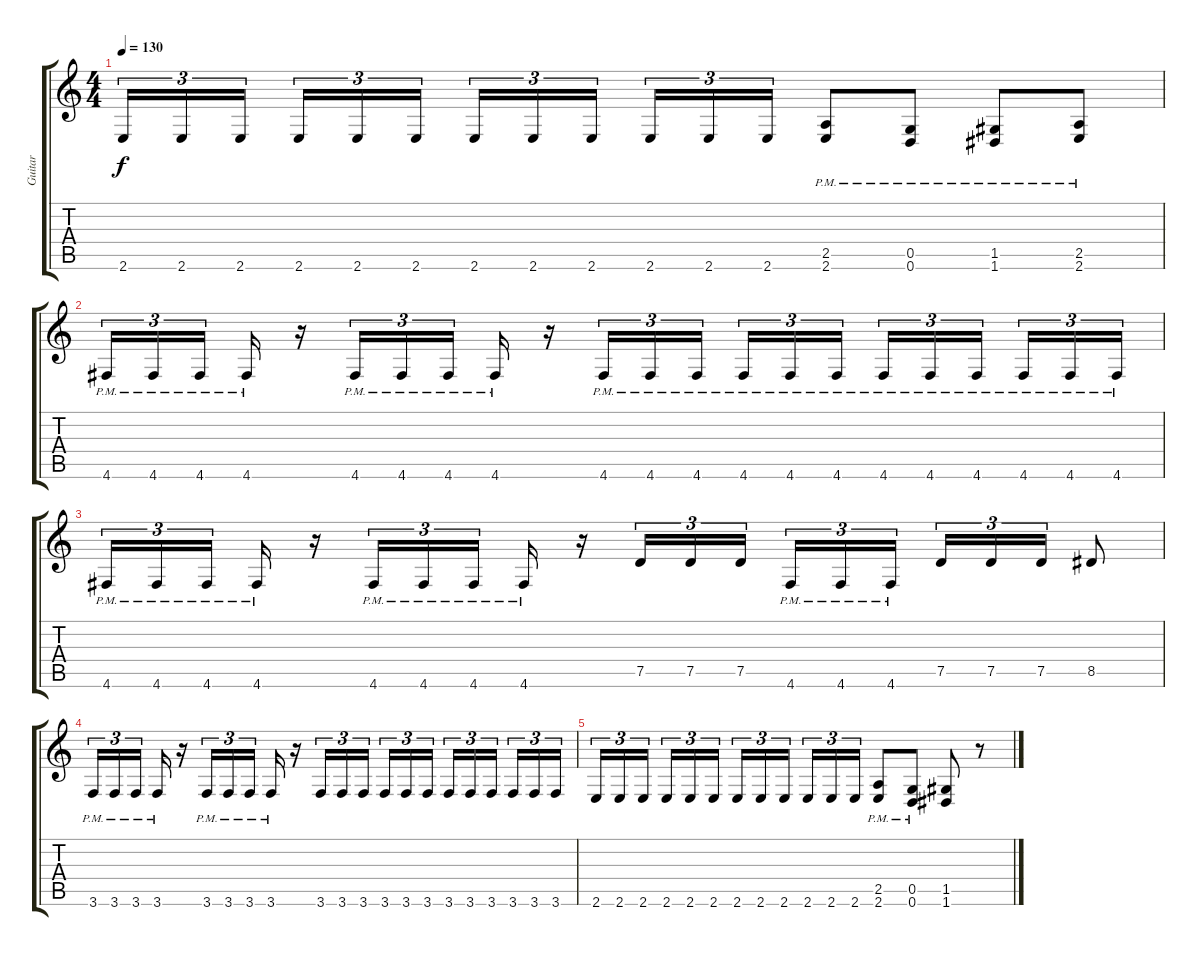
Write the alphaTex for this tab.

\track ("Guitar" "Guitar") {instrument distortionguitar}
\staff {score tabs}
\tuning (D4 A3 F3 C3 G2 D2) {hide}
\ts (4 4)
\tempo 130
\clef g2
\ks c
2.6.16{tu (3 2) dy f} 2.6.16{tu (3 2)} 2.6.16{tu (3 2) beam splitsecondary} 2.6.16{tu (3 2)} 2.6.16{tu (3 2)} 2.6.16{tu (3 2)} 2.6.16{tu (3 2)} 2.6.16{tu (3 2)} 2.6.16{tu (3 2) beam splitsecondary} 2.6.16{tu (3 2)} 2.6.16{tu (3 2)} 2.6.16{tu (3 2)} (2.5{pm} 2.6{pm}).8 (0.5{pm} 0.6{pm}).8 (1.5{pm} 1.6{pm}).8 (2.5{pm} 2.6{pm}).8 |
4.6{pm}.16{tu (3 2)} 4.6{pm}.16{tu (3 2)} 4.6{pm}.16{tu (3 2) beam splitsecondary} 4.6{pm}.16 r.16 4.6{pm}.16{tu (3 2)} 4.6{pm}.16{tu (3 2)} 4.6{pm}.16{tu (3 2) beam splitsecondary} 4.6{pm}.16 r.16 4.6{pm}.16{tu (3 2)} 4.6{pm}.16{tu (3 2)} 4.6{pm}.16{tu (3 2) beam splitsecondary} 4.6{pm}.16{tu (3 2)} 4.6{pm}.16{tu (3 2)} 4.6{pm}.16{tu (3 2)} 4.6{pm}.16{tu (3 2)} 4.6{pm}.16{tu (3 2)} 4.6{pm}.16{tu (3 2) beam splitsecondary} 4.6{pm}.16{tu (3 2)} 4.6{pm}.16{tu (3 2)} 4.6{pm}.16{tu (3 2)} |
4.6{pm}.16{tu (3 2)} 4.6{pm}.16{tu (3 2)} 4.6{pm}.16{tu (3 2) beam splitsecondary} 4.6{pm}.16 r.16 4.6{pm}.16{tu (3 2)} 4.6{pm}.16{tu (3 2)} 4.6{pm}.16{tu (3 2) beam splitsecondary} 4.6{pm}.16 r.16 7.5.16{tu (3 2)} 7.5.16{tu (3 2)} 7.5.16{tu (3 2) beam splitsecondary} 4.6{pm}.16{tu (3 2)} 4.6{pm}.16{tu (3 2)} 4.6{pm}.16{tu (3 2)} 7.5.16{tu (3 2)} 7.5.16{tu (3 2)} 7.5.16{tu (3 2)} 8.5.8 |
3.6{pm}.16{tu (3 2)} 3.6{pm}.16{tu (3 2)} 3.6{pm}.16{tu (3 2) beam splitsecondary} 3.6{pm}.16 r.16 3.6{pm}.16{tu (3 2)} 3.6{pm}.16{tu (3 2)} 3.6{pm}.16{tu (3 2) beam splitsecondary} 3.6{pm}.16 r.16 3.6.16{tu (3 2)} 3.6.16{tu (3 2)} 3.6.16{tu (3 2) beam splitsecondary} 3.6.16{tu (3 2)} 3.6.16{tu (3 2)} 3.6.16{tu (3 2)} 3.6.16{tu (3 2)} 3.6.16{tu (3 2)} 3.6.16{tu (3 2) beam splitsecondary} 3.6.16{tu (3 2)} 3.6.16{tu (3 2)} 3.6.16{tu (3 2)} |
2.6.16{tu (3 2)} 2.6.16{tu (3 2)} 2.6.16{tu (3 2) beam splitsecondary} 2.6.16{tu (3 2)} 2.6.16{tu (3 2)} 2.6.16{tu (3 2)} 2.6.16{tu (3 2)} 2.6.16{tu (3 2)} 2.6.16{tu (3 2) beam splitsecondary} 2.6.16{tu (3 2)} 2.6.16{tu (3 2)} 2.6.16{tu (3 2)} (2.5{pm} 2.6{pm}).8 (0.5{pm} 0.6{pm}).8 (1.5 1.6).8 r.8
